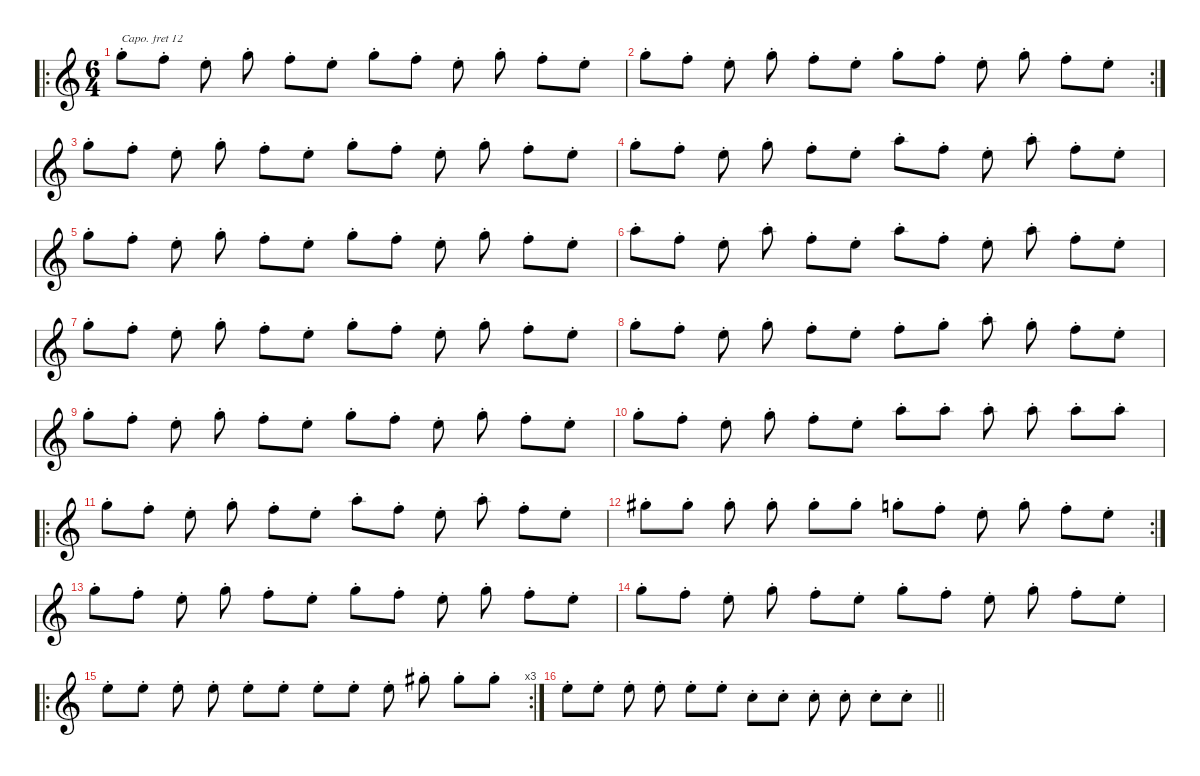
\defaultSystemsLayout 4
\hideDynamics
\bracketExtendMode nobrackets
\singleTrackTrackNamePolicy hidden
\multiTrackTrackNamePolicy hidden
\firstSystemTrackNameMode fullname
\firstSystemTrackNameOrientation horizontal
\otherSystemsTrackNameOrientation horizontal
\track ("Flute" "picc.") {instrument piccolo}
\staff {score}
\capo 12
\tuning (E4 C4 G3 C3 G2 C2)
\ro
\ts (6 4)
\tempo (98 hide)
\clef g2
\ks c
7.2{st}.8{dy f beam Down} 5.2{st}.8{beam Down} 4.2{st}.8{beam Down beam split} 7.2{st}.8{beam Down} 5.2{st}.8{beam Down} 4.2{st}.8{beam Down} 7.2{st}.8{beam Down} 5.2{st}.8{beam Down} 4.2{st}.8{beam Down beam split} 7.2{st}.8{beam Down} 5.2{st}.8{beam Down} 4.2{st}.8{beam Down} |
\rc 2
\tempo (97 hide)
7.2{st}.8{beam Down} 5.2{st}.8{beam Down} 4.2{st}.8{beam Down beam split} 7.2{st}.8{beam Down} 5.2{st}.8{beam Down} 4.2{st}.8{beam Down} 7.2{st}.8{beam Down} 5.2{st}.8{beam Down} 4.2{st}.8{beam Down beam split} 7.2{st}.8{beam Down} 5.2{st}.8{beam Down} 4.2{st}.8{beam Down} |
\tempo (98 hide)
7.2{st}.8{beam Down} 5.2{st}.8{beam Down} 4.2{st}.8{beam Down beam split} 7.2{st}.8{beam Down} 5.2{st}.8{beam Down} 4.2{st}.8{beam Down} 7.2{st}.8{beam Down} 5.2{st}.8{beam Down} 4.2{st}.8{beam Down beam split} 7.2{st}.8{beam Down} 5.2{st}.8{beam Down} 4.2{st}.8{beam Down} |
\tempo (97 hide)
7.2{st}.8{beam Down} 5.2{st}.8{beam Down} 4.2{st}.8{beam Down beam split} 7.2{st}.8{beam Down} 5.2{st}.8{beam Down} 4.2{st}.8{beam Down} 9.2{st}.8{beam Down} 5.2{st}.8{beam Down} 4.2{st}.8{beam Down beam split} 9.2{st}.8{beam Down} 5.2{st}.8{beam Down} 4.2{st}.8{beam Down} |
\tempo (98 hide)
7.2{st}.8{beam Down} 5.2{st}.8{beam Down} 4.2{st}.8{beam Down beam split} 7.2{st}.8{beam Down} 5.2{st}.8{beam Down} 4.2{st}.8{beam Down} 7.2{st}.8{beam Down} 5.2{st}.8{beam Down} 4.2{st}.8{beam Down beam split} 7.2{st}.8{beam Down} 5.2{st}.8{beam Down} 4.2{st}.8{beam Down} |
\tempo (97 hide)
9.2{st}.8{beam Down} 5.2{st}.8{beam Down} 4.2{st}.8{beam Down beam split} 9.2{st}.8{beam Down} 5.2{st}.8{beam Down} 4.2{st}.8{beam Down} 9.2{st}.8{beam Down} 5.2{st}.8{beam Down} 4.2{st}.8{beam Down beam split} 9.2{st}.8{beam Down} 5.2{st}.8{beam Down} 4.2{st}.8{beam Down} |
\tempo (98 hide)
7.2{st}.8{beam Down} 5.2{st}.8{beam Down} 4.2{st}.8{beam Down beam split} 7.2{st}.8{beam Down} 5.2{st}.8{beam Down} 4.2{st}.8{beam Down} 7.2{st}.8{beam Down} 5.2{st}.8{beam Down} 4.2{st}.8{beam Down beam split} 7.2{st}.8{beam Down} 5.2{st}.8{beam Down} 4.2{st}.8{beam Down} |
\tempo (97 hide)
7.2{st}.8{beam Down} 5.2{st}.8{beam Down} 4.2{st}.8{beam Down beam split} 7.2{st}.8{beam Down} 5.2{st}.8{beam Down} 4.2{st}.8{beam Down} 5.2{st}.8{beam Down} 7.2{st}.8{beam Down} 9.2{st}.8{beam Down beam split} 7.2{st}.8{beam Down} 5.2{st}.8{beam Down} 4.2{st}.8{beam Down} |
\tempo (97 hide)
7.2{st}.8{beam Down} 5.2{st}.8{beam Down} 4.2{st}.8{beam Down beam split} 7.2{st}.8{beam Down} 5.2{st}.8{beam Down} 4.2{st}.8{beam Down} 7.2{st}.8{beam Down} 5.2{st}.8{beam Down} 4.2{st}.8{beam Down beam split} 7.2{st}.8{beam Down} 5.2{st}.8{beam Down} 4.2{st}.8{beam Down} |
\tempo (98 hide)
7.2{st}.8{beam Down} 5.2{st}.8{beam Down} 4.2{st}.8{beam Down beam split} 7.2{st}.8{beam Down} 5.2{st}.8{beam Down} 4.2{st}.8{beam Down} 9.2{st}.8{beam Down} 9.2{st}.8{beam Down} 9.2{st}.8{beam Down beam split} 9.2{st}.8{beam Down} 9.2{st}.8{beam Down} 9.2{st}.8{beam Down} |
\ro
\tempo (97 hide)
7.2{st}.8{beam Down} 5.2{st}.8{beam Down} 4.2{st}.8{beam Down beam split} 7.2{st}.8{beam Down} 5.2{st}.8{beam Down} 4.2{st}.8{beam Down} 9.2{st}.8{beam Down} 5.2{st}.8{beam Down} 4.2{st}.8{beam Down beam split} 9.2{st}.8{beam Down} 5.2{st}.8{beam Down} 4.2{st}.8{beam Down} |
\rc 2
\tempo (98 hide)
8.2{st acc #}.8{beam Down} 8.2{st acc #}.8{beam Down} 8.2{st acc #}.8{beam Down beam split} 8.2{st acc #}.8{beam Down} 8.2{st acc #}.8{beam Down} 8.2{st acc #}.8{beam Down} 7.2{st}.8{beam Down} 5.2{st}.8{beam Down} 4.2{st}.8{beam Down beam split} 7.2{st}.8{beam Down} 5.2{st}.8{beam Down} 4.2{st}.8{beam Down} |
\tempo (97 hide)
7.2{st}.8{beam Down} 5.2{st}.8{beam Down} 4.2{st}.8{beam Down beam split} 7.2{st}.8{beam Down} 5.2{st}.8{beam Down} 4.2{st}.8{beam Down} 7.2{st}.8{beam Down} 5.2{st}.8{beam Down} 4.2{st}.8{beam Down beam split} 7.2{st}.8{beam Down} 5.2{st}.8{beam Down} 4.2{st}.8{beam Down} |
7.2{st}.8{beam Down} 5.2{st}.8{beam Down} 4.2{st}.8{beam Down beam split} 7.2{st}.8{beam Down} 5.2{st}.8{beam Down} 4.2{st}.8{beam Down} 7.2{st}.8{beam Down} 5.2{st}.8{beam Down} 4.2{st}.8{beam Down beam split} 7.2{st}.8{beam Down} 5.2{st}.8{beam Down} 4.2{st}.8{beam Down} |
\ro
\rc 3
\tempo (98 hide)
4.2{st}.8{beam Down} 4.2{st}.8{beam Down} 4.2{st}.8{beam Down beam split} 4.2{st}.8{beam Down} 4.2{st}.8{beam Down} 4.2{st}.8{beam Down} 4.2{st}.8{beam Down} 4.2{st}.8{beam Down} 4.2{st}.8{beam Down beam split} 8.2{st acc #}.8{beam Down} 8.2{st acc #}.8{beam Down} 8.2{st acc #}.8{beam Down} |
\tempo (97 hide)
\barLineRight lightlight
4.2{st}.8{beam Down} 4.2{st}.8{beam Down} 4.2{st}.8{beam Down beam split} 4.2{st}.8{beam Down} 4.2{st}.8{beam Down} 4.2{st}.8{beam Down} 0.2{st}.8{beam Down} 0.2{st}.8{beam Down} 0.2{st}.8{beam Down beam split} 0.2{st}.8{beam Down} 0.2{st}.8{beam Down} 0.2{st}.8{beam Down}
